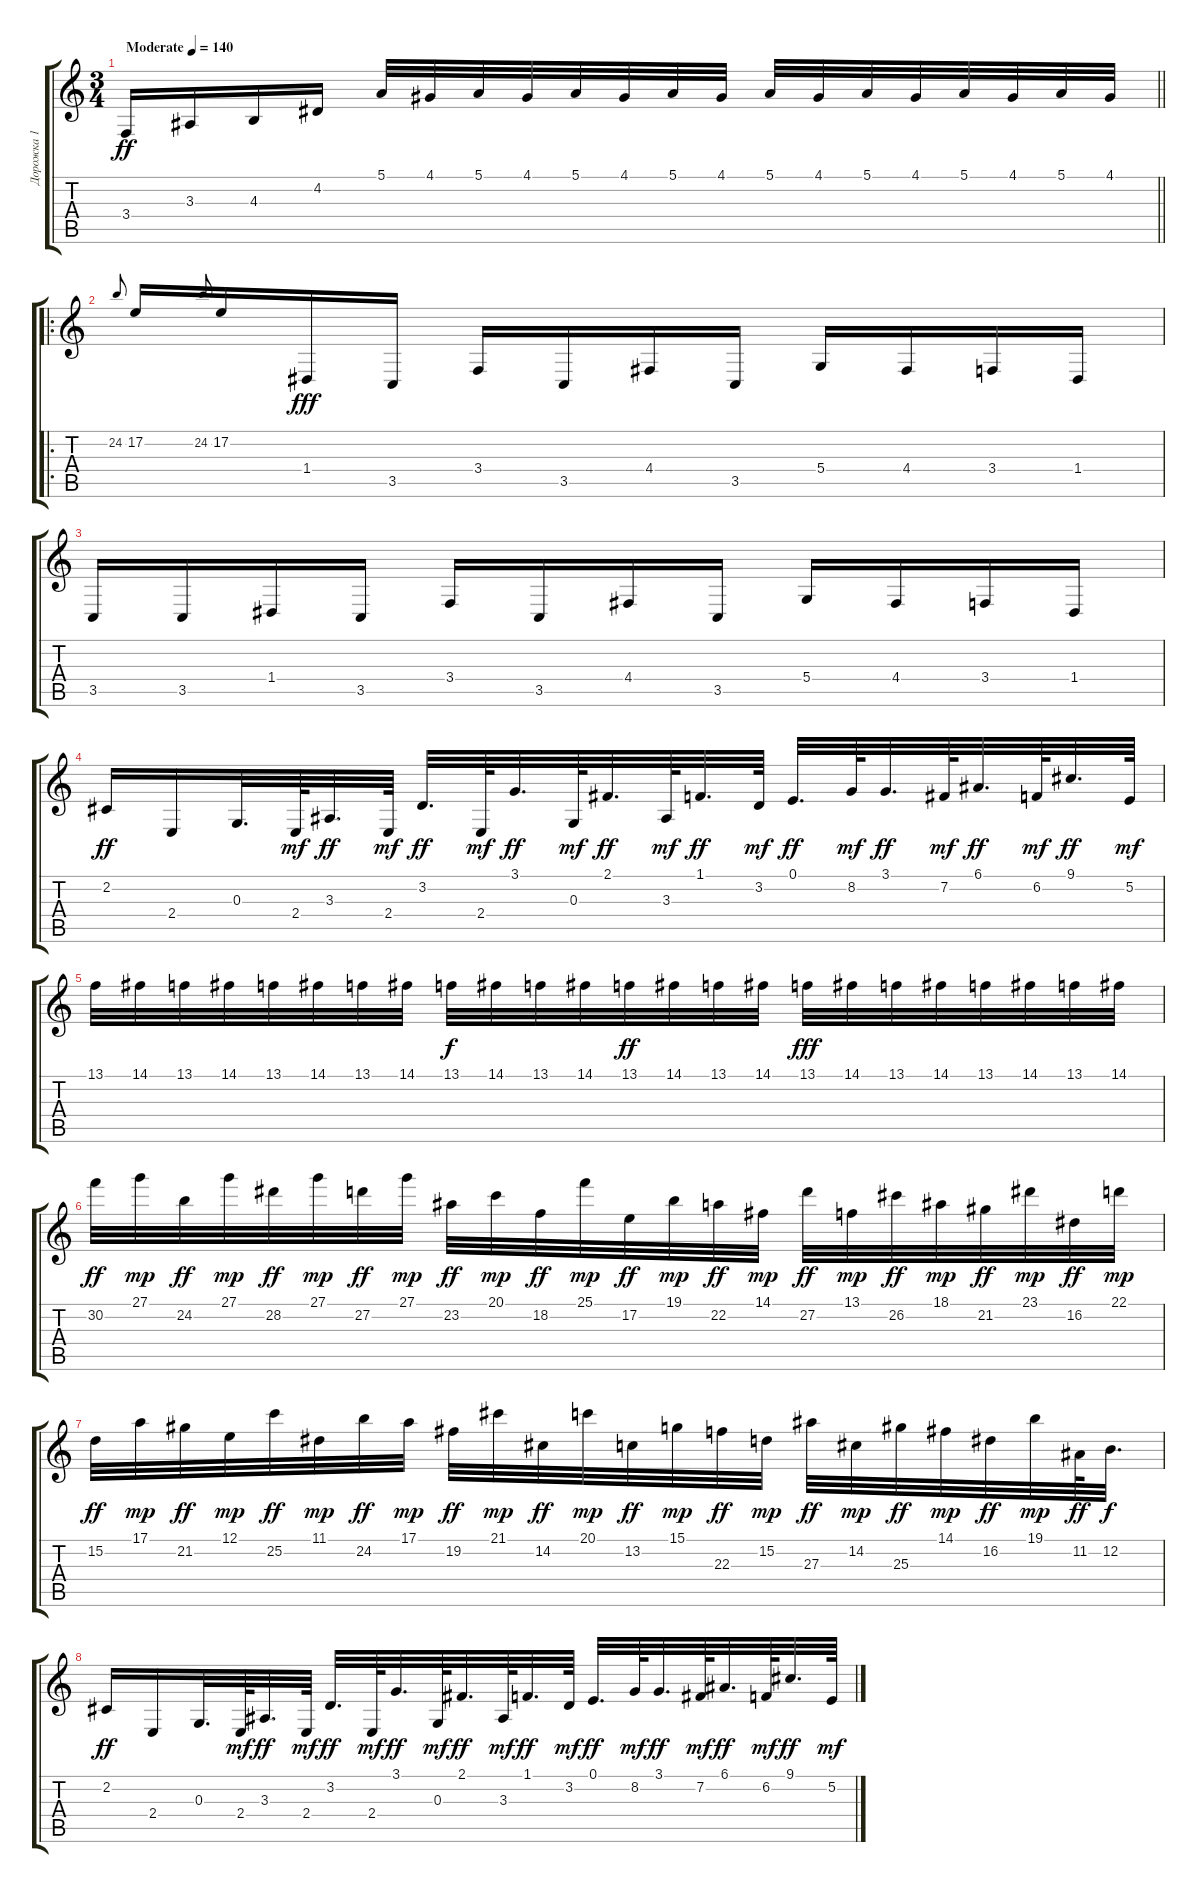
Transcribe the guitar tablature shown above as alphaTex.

\track ("Дорожка 1" "Дорожка 1") {instrument lead1square}
\staff {score tabs}
\tuning (E4 B3 G3 D3 A2 E2) {hide}
\ts (3 4)
\tempo (140 "Moderate")
\clef g2
\barLineRight lightlight
\ks c
3.4.16{dy ff instrument lead1square} 3.3.16 4.3.16 4.2.16 5.1.32 4.1.32 5.1.32 4.1.32 5.1.32 4.1.32 5.1.32 4.1.32 5.1.32 4.1.32 5.1.32 4.1.32 5.1.32 4.1.32 5.1.32 4.1.32 |
\ro
24.2.8{gr onbeat} 17.2.16 24.2.8{gr onbeat} 17.2.16 1.4.16{dy fff} 3.5.16 3.4.16 3.5.16 4.4.16 3.5.16 5.4.16 4.4.16 3.4.16 1.4.16 |
3.5.16 3.5.16 1.4.16 3.5.16 3.4.16 3.5.16 4.4.16 3.5.16 5.4.16 4.4.16 3.4.16 1.4.16 |
2.2.16{dy ff} 2.4.16 0.3.32{d} 2.4.64{dy mf} 3.3.32{d dy ff} 2.4.64{dy mf} 3.2.32{d dy ff} 2.4.64{dy mf} 3.1.32{d dy ff} 0.3.64{dy mf} 2.1.32{d dy ff} 3.3.64{dy mf} 1.1.32{d dy ff} 3.2.64{dy mf} 0.1.32{d dy ff} 8.2.64{dy mf} 3.1.32{d dy ff} 7.2.64{dy mf} 6.1.32{d dy ff} 6.2.64{dy mf} 9.1.32{d dy ff} 5.2.64{dy mf} |
13.1.32 14.1.32 13.1.32 14.1.32 13.1.32 14.1.32 13.1.32 14.1.32 13.1.32{dy f} 14.1.32 13.1.32 14.1.32 13.1.32{dy ff} 14.1.32 13.1.32 14.1.32 13.1.32{dy fff} 14.1.32 13.1.32 14.1.32 13.1.32 14.1.32 13.1.32 14.1.32 |
30.2.32{dy ff} 27.1.32{dy mp} 24.2.32{dy ff} 27.1.32{dy mp} 28.2.32{dy ff} 27.1.32{dy mp} 27.2.32{dy ff} 27.1.32{dy mp} 23.2.32{dy ff} 20.1.32{dy mp} 18.2.32{dy ff} 25.1.32{dy mp} 17.2.32{dy ff} 19.1.32{dy mp} 22.2.32{dy ff} 14.1.32{dy mp} 27.2.32{dy ff} 13.1.32{dy mp} 26.2.32{dy ff} 18.1.32{dy mp} 21.2.32{dy ff} 23.1.32{dy mp} 16.2.32{dy ff} 22.1.32{dy mp} |
15.2.32{dy ff} 17.1.32{dy mp} 21.2.32{dy ff} 12.1.32{dy mp} 25.2.32{dy ff} 11.1.32{dy mp} 24.2.32{dy ff} 17.1.32{dy mp} 19.2.32{dy ff} 21.1.32{dy mp} 14.2.32{dy ff} 20.1.32{dy mp} 13.2.32{dy ff} 15.1.32{dy mp} 22.3.32{dy ff} 15.2.32{dy mp} 27.3.32{dy ff} 14.2.32{dy mp} 25.3.32{dy ff} 14.1.32{dy mp} 16.2.32{dy ff} 19.1.32{dy mp} 11.2.64{dy ff} 12.2.32{d dy f} |
2.2.16{dy ff} 2.4.16 0.3.32{d} 2.4.64{dy mf} 3.3.32{d dy ff} 2.4.64{dy mf} 3.2.32{d dy ff} 2.4.64{dy mf} 3.1.32{d dy ff} 0.3.64{dy mf} 2.1.32{d dy ff} 3.3.64{dy mf} 1.1.32{d dy ff} 3.2.64{dy mf} 0.1.32{d dy ff} 8.2.64{dy mf} 3.1.32{d dy ff} 7.2.64{dy mf} 6.1.32{d dy ff} 6.2.64{dy mf} 9.1.32{d dy ff} 5.2.64{dy mf}
